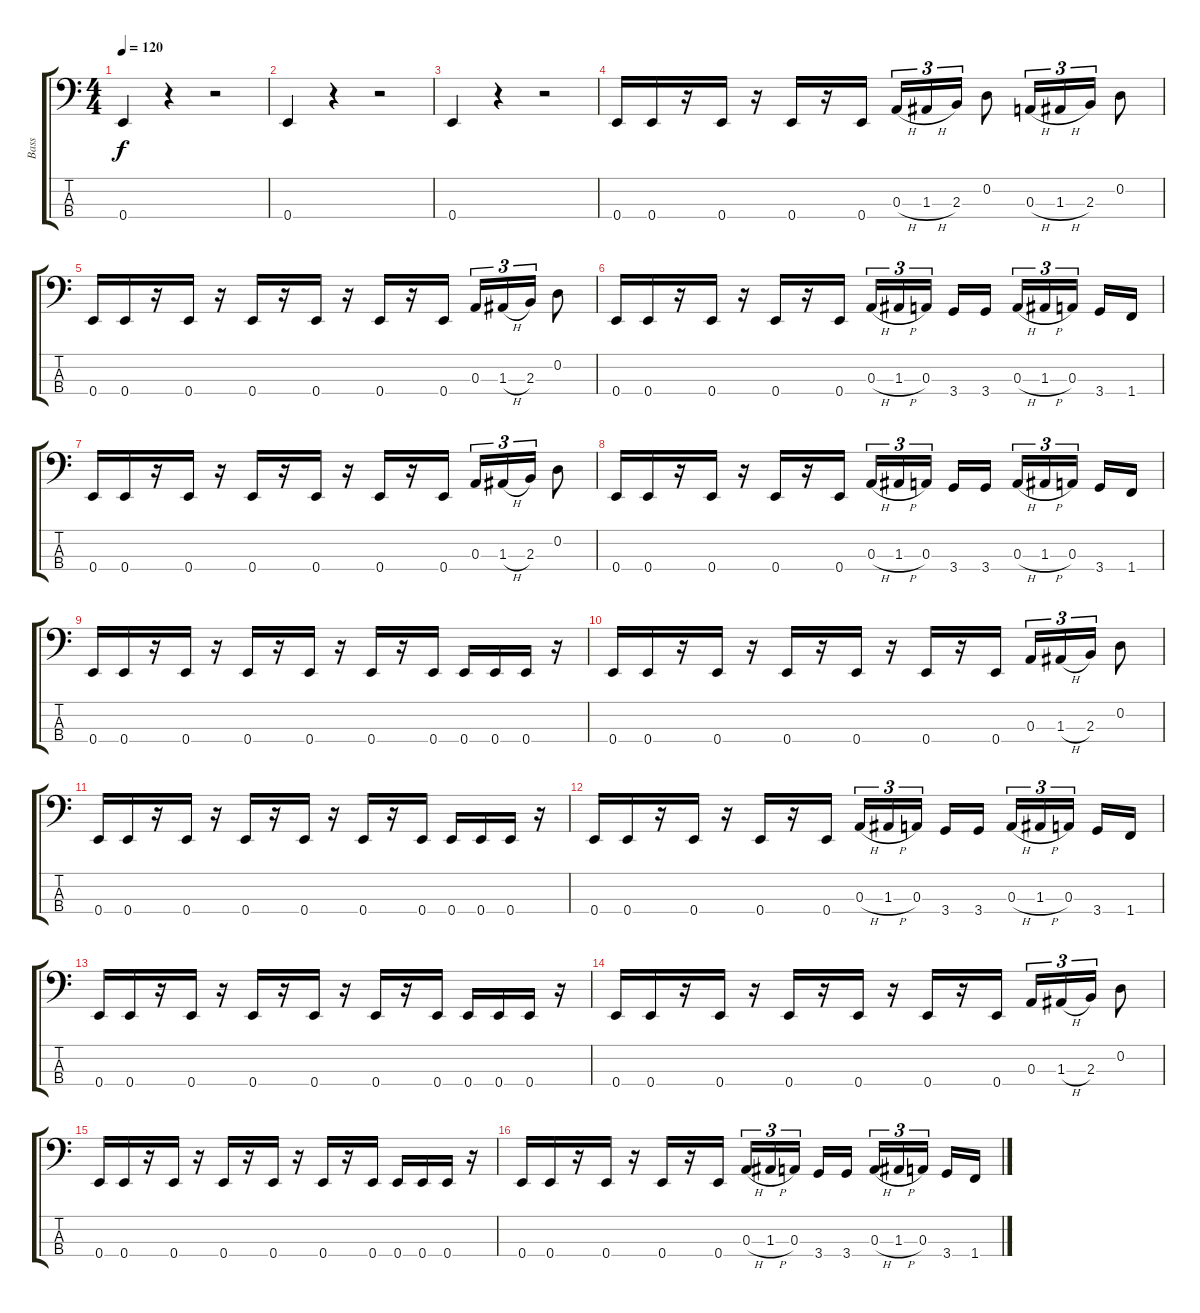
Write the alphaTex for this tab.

\track ("Bass" "Bass") {instrument fretlessbass}
\staff {score tabs}
\tuning (G2 D2 A1 E1) {hide}
\ts (4 4)
\tempo 120
\clef f4
\ks c
0.4.4{dy f} r.4 r.2 |
0.4.4 r.4 r.2 |
0.4.4 r.4 r.2 |
0.4.16 0.4.16 r.16 0.4.16 r.16 0.4.16 r.16 0.4.16 0.3{h}.16{tu (3 2)} 1.3{h}.16{tu (3 2)} 2.3.16{tu (3 2)} 0.2.8 0.3{h}.16{tu (3 2)} 1.3{h}.16{tu (3 2)} 2.3.16{tu (3 2)} 0.2.8 |
0.4.16 0.4.16 r.16 0.4.16 r.16 0.4.16 r.16 0.4.16 r.16 0.4.16 r.16 0.4.16 0.3.16{tu (3 2)} 1.3{h}.16{tu (3 2)} 2.3.16{tu (3 2)} 0.2.8 |
0.4.16 0.4.16 r.16 0.4.16 r.16 0.4.16 r.16 0.4.16 0.3{h}.16{tu (3 2)} 1.3{h}.16{tu (3 2)} 0.3.16{tu (3 2)} 3.4.16 3.4.16 0.3{h}.16{tu (3 2)} 1.3{h}.16{tu (3 2)} 0.3.16{tu (3 2)} 3.4.16 1.4.16 |
0.4.16 0.4.16 r.16 0.4.16 r.16 0.4.16 r.16 0.4.16 r.16 0.4.16 r.16 0.4.16 0.3.16{tu (3 2)} 1.3{h}.16{tu (3 2)} 2.3.16{tu (3 2)} 0.2.8 |
0.4.16 0.4.16 r.16 0.4.16 r.16 0.4.16 r.16 0.4.16 0.3{h}.16{tu (3 2)} 1.3{h}.16{tu (3 2)} 0.3.16{tu (3 2)} 3.4.16 3.4.16 0.3{h}.16{tu (3 2)} 1.3{h}.16{tu (3 2)} 0.3.16{tu (3 2)} 3.4.16 1.4.16 |
0.4.16 0.4.16 r.16 0.4.16 r.16 0.4.16 r.16 0.4.16 r.16 0.4.16 r.16 0.4.16 0.4.16 0.4.16 0.4.16 r.16 |
0.4.16 0.4.16 r.16 0.4.16 r.16 0.4.16 r.16 0.4.16 r.16 0.4.16 r.16 0.4.16 0.3.16{tu (3 2)} 1.3{h}.16{tu (3 2)} 2.3.16{tu (3 2)} 0.2.8 |
0.4.16 0.4.16 r.16 0.4.16 r.16 0.4.16 r.16 0.4.16 r.16 0.4.16 r.16 0.4.16 0.4.16 0.4.16 0.4.16 r.16 |
0.4.16 0.4.16 r.16 0.4.16 r.16 0.4.16 r.16 0.4.16 0.3{h}.16{tu (3 2)} 1.3{h}.16{tu (3 2)} 0.3.16{tu (3 2)} 3.4.16 3.4.16 0.3{h}.16{tu (3 2)} 1.3{h}.16{tu (3 2)} 0.3.16{tu (3 2)} 3.4.16 1.4.16 |
0.4.16 0.4.16 r.16 0.4.16 r.16 0.4.16 r.16 0.4.16 r.16 0.4.16 r.16 0.4.16 0.4.16 0.4.16 0.4.16 r.16 |
0.4.16 0.4.16 r.16 0.4.16 r.16 0.4.16 r.16 0.4.16 r.16 0.4.16 r.16 0.4.16 0.3.16{tu (3 2)} 1.3{h}.16{tu (3 2)} 2.3.16{tu (3 2)} 0.2.8 |
0.4.16 0.4.16 r.16 0.4.16 r.16 0.4.16 r.16 0.4.16 r.16 0.4.16 r.16 0.4.16 0.4.16 0.4.16 0.4.16 r.16 |
0.4.16 0.4.16 r.16 0.4.16 r.16 0.4.16 r.16 0.4.16 0.3{h}.16{tu (3 2)} 1.3{h}.16{tu (3 2)} 0.3.16{tu (3 2)} 3.4.16 3.4.16 0.3{h}.16{tu (3 2)} 1.3{h}.16{tu (3 2)} 0.3.16{tu (3 2)} 3.4.16 1.4.16
